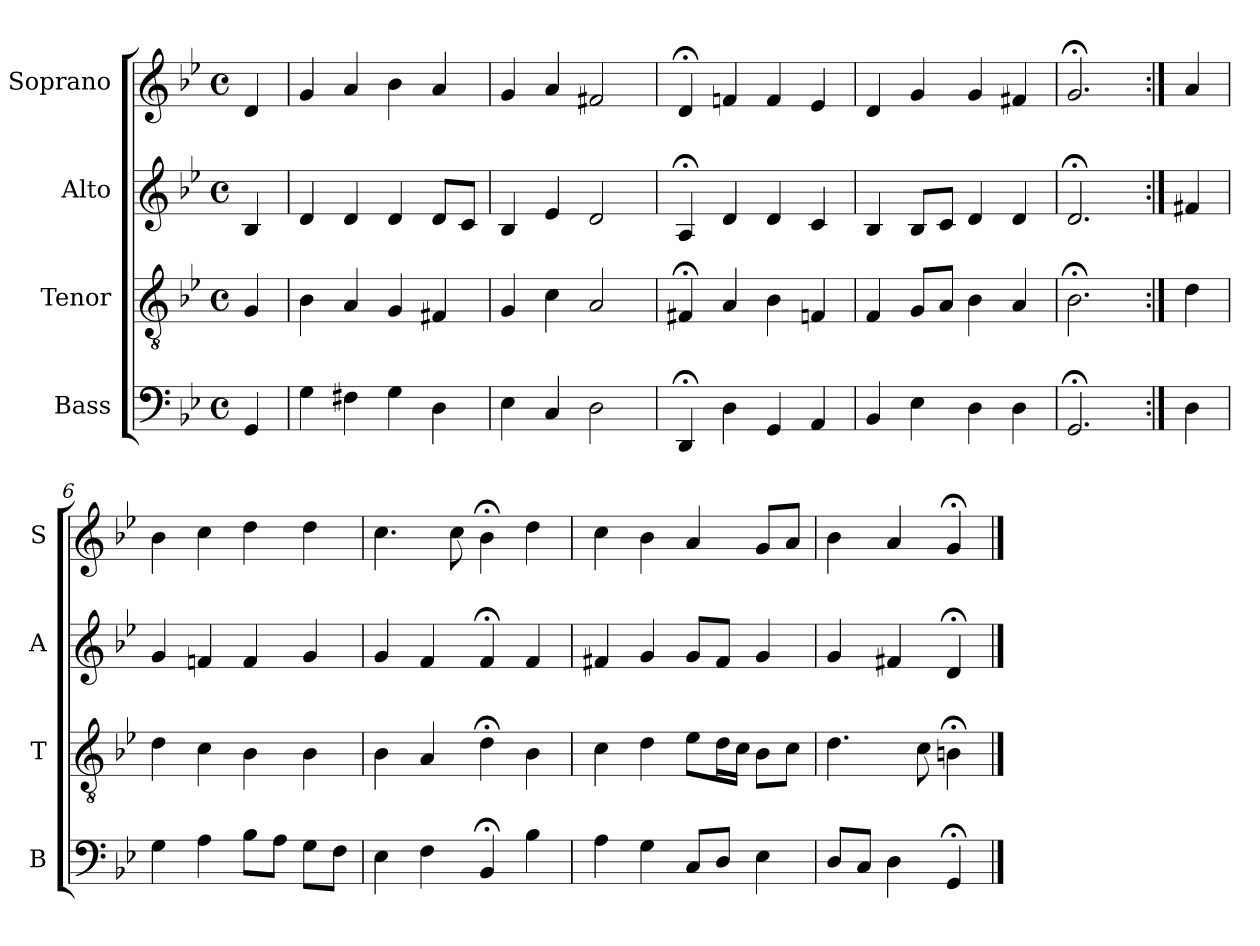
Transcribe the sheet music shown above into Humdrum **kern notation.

**kern	**kern	**kern	**kern
*part4	*part3	*part2	*part1
*staff4	*staff3	*staff2	*staff1
*I"Bass	*I"Tenor	*I"Alto	*I"Soprano
*I'B	*I'T	*I'A	*I'S
*clefF4	*clefGv2	*clefG2	*clefG2
*k[b-e-]	*k[b-e-]	*k[b-e-]	*k[b-e-]
*g:	*g:	*g:	*g:
*M4/4	*M4/4	*M4/4	*M4/4
*met(c)	*met(c)	*met(c)	*met(c)
*MM100	*MM100	*MM100	*MM100
=	=	=	=
4GG	4G	4B-	4d
=1	=1	=1	=1
4G	4B-	4d	4g
4F#X	4A	4d	4a
4G	4G	4d	4b-
4D	4F#X	8dL	4a
.	.	8cJ	.
=2	=2	=2	=2
4E-	4G	4B-	4g
4Ci	4ci	4e-i	4ai
2D	2A	2d	2f#X
=3	=3	=3	=3
4DD;<	4F#X;<	4A;<	4d;<
4D	4A	4d	4fn
4GG	4B-	4d	4f
4AA	4Fn	4c	4e-
=4	=4	=4	=4
4BB-	4F	4B-	4d
4E-	8GL	8B-L	4g
.	8AJ	8cJ	.
4D	4B-	4d	4g
4D	4A	4d	4f#X
=5	=5	=5	=5
2.GG;<	2.B-;<	2.d;<	2.g;<
=:|!	=:|!	=:|!	=:|!
4D	4d	4f#X	4a
=6	=6	=6	=6
4G	4d	4g	4b-
4A	4c	4fn	4cc
8B-L	4B-	4f	4dd
8AJ	.	.	.
8GL	4B-	4g	4dd
8FJ	.	.	.
=7	=7	=7	=7
4E-	4B-	4g	4.cc
4F	4A	4f	.
.	.	.	8cc
4BB-;<	4d;<	4f;<	4b-;<
4B-	4B-	4f	4dd
=8	=8	=8	=8
4Ai	4ci	4f#Xi	4cci
4G	4d	4g	4b-
8CL	8e-L	8gL	4a
8DJ	16dL	8f#J	.
.	16cJJ	.	.
4E-	8B-L	4g	8gL
.	8cJ	.	8aJ
=9	=9	=9	=9
8DL	4.d	4g	4b-
8CJ	.	.	.
4D	.	4f#X	4a
.	8c	.	.
4GG;<	4Bn;<	4d;<	4g;<
==	==	==	==
*-	*-	*-	*-
